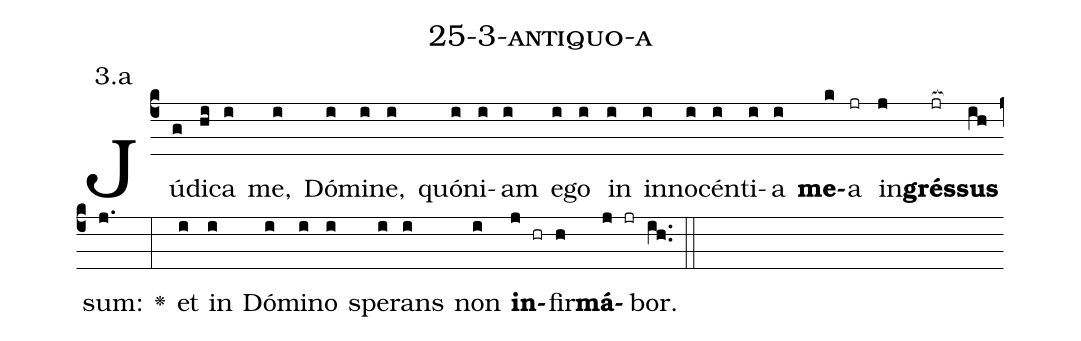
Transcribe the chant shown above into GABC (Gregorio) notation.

name: 25-3-antiquo-a;
annotation: 3.a;
%%
(c4)Jú(g)di(hi)ca(i) me,(i) Dó(i)mi(i)ne,(i) quón(i)i(i)am(i) e(i)go(i) in(i) in(i)no(i)cén(i)ti(i)a(i) <b>me</b>(k)a(jr) in(j)<b>grés</b>(jr[ocb:1{])<b>sus</b>(ih[ocb:0}]) sum:(j.) <v>\greheightstar</v>(:) et(i) in(i) Dó(i)mi(i)no(i) spe(i)rans(i) non(i) <b>in</b>(j hr)fir(h)<b>má</b>(j jr)bor.(ih..) (::)


%E(i) u(i) o(j) u(h) a(j) e.(ih..) (::)
